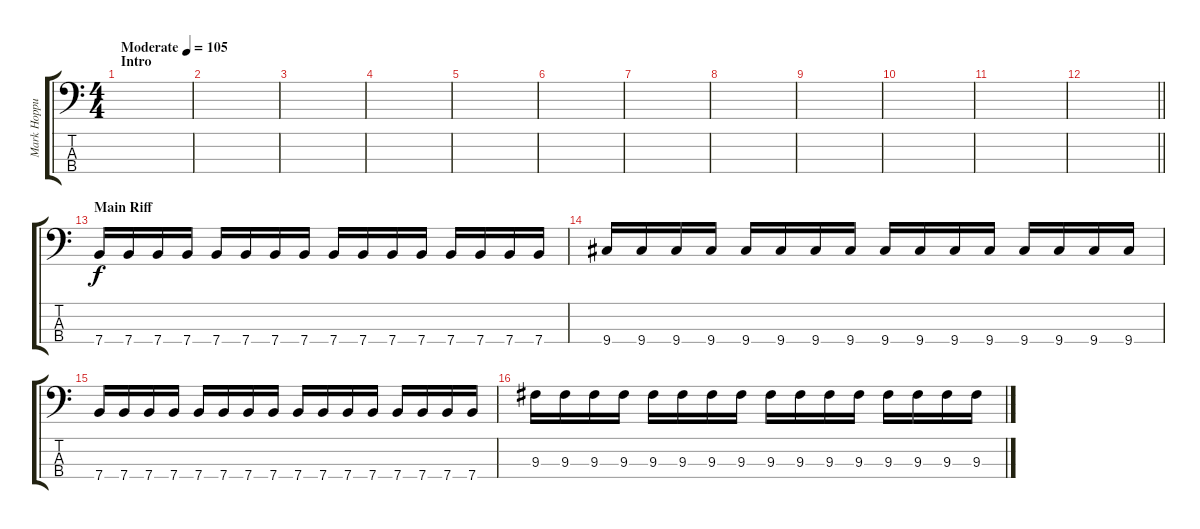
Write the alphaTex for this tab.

\track ("Mark Hoppus" "Mark Hoppu") {instrument electricbasspick}
\staff {score tabs}
\tuning (G2 D2 A1 E1) {hide}
\ts (4 4)
\section ("" "Intro")
\tempo (105 "Moderate")
\clef f4
\ks c
|
|
|
|
|
|
|
|
|
|
|
\barLineRight lightlight
|
\section ("" "Main Riff")
7.4.16 7.4.16 7.4.16 7.4.16 7.4.16 7.4.16 7.4.16 7.4.16 7.4.16 7.4.16 7.4.16 7.4.16 7.4.16 7.4.16 7.4.16 7.4.16 |
9.4.16 9.4.16 9.4.16 9.4.16 9.4.16 9.4.16 9.4.16 9.4.16 9.4.16 9.4.16 9.4.16 9.4.16 9.4.16 9.4.16 9.4.16 9.4.16 |
7.4.16 7.4.16 7.4.16 7.4.16 7.4.16 7.4.16 7.4.16 7.4.16 7.4.16 7.4.16 7.4.16 7.4.16 7.4.16 7.4.16 7.4.16 7.4.16 |
9.3.16 9.3.16 9.3.16 9.3.16 9.3.16 9.3.16 9.3.16 9.3.16 9.3.16 9.3.16 9.3.16 9.3.16 9.3.16 9.3.16 9.3.16 9.3.16
